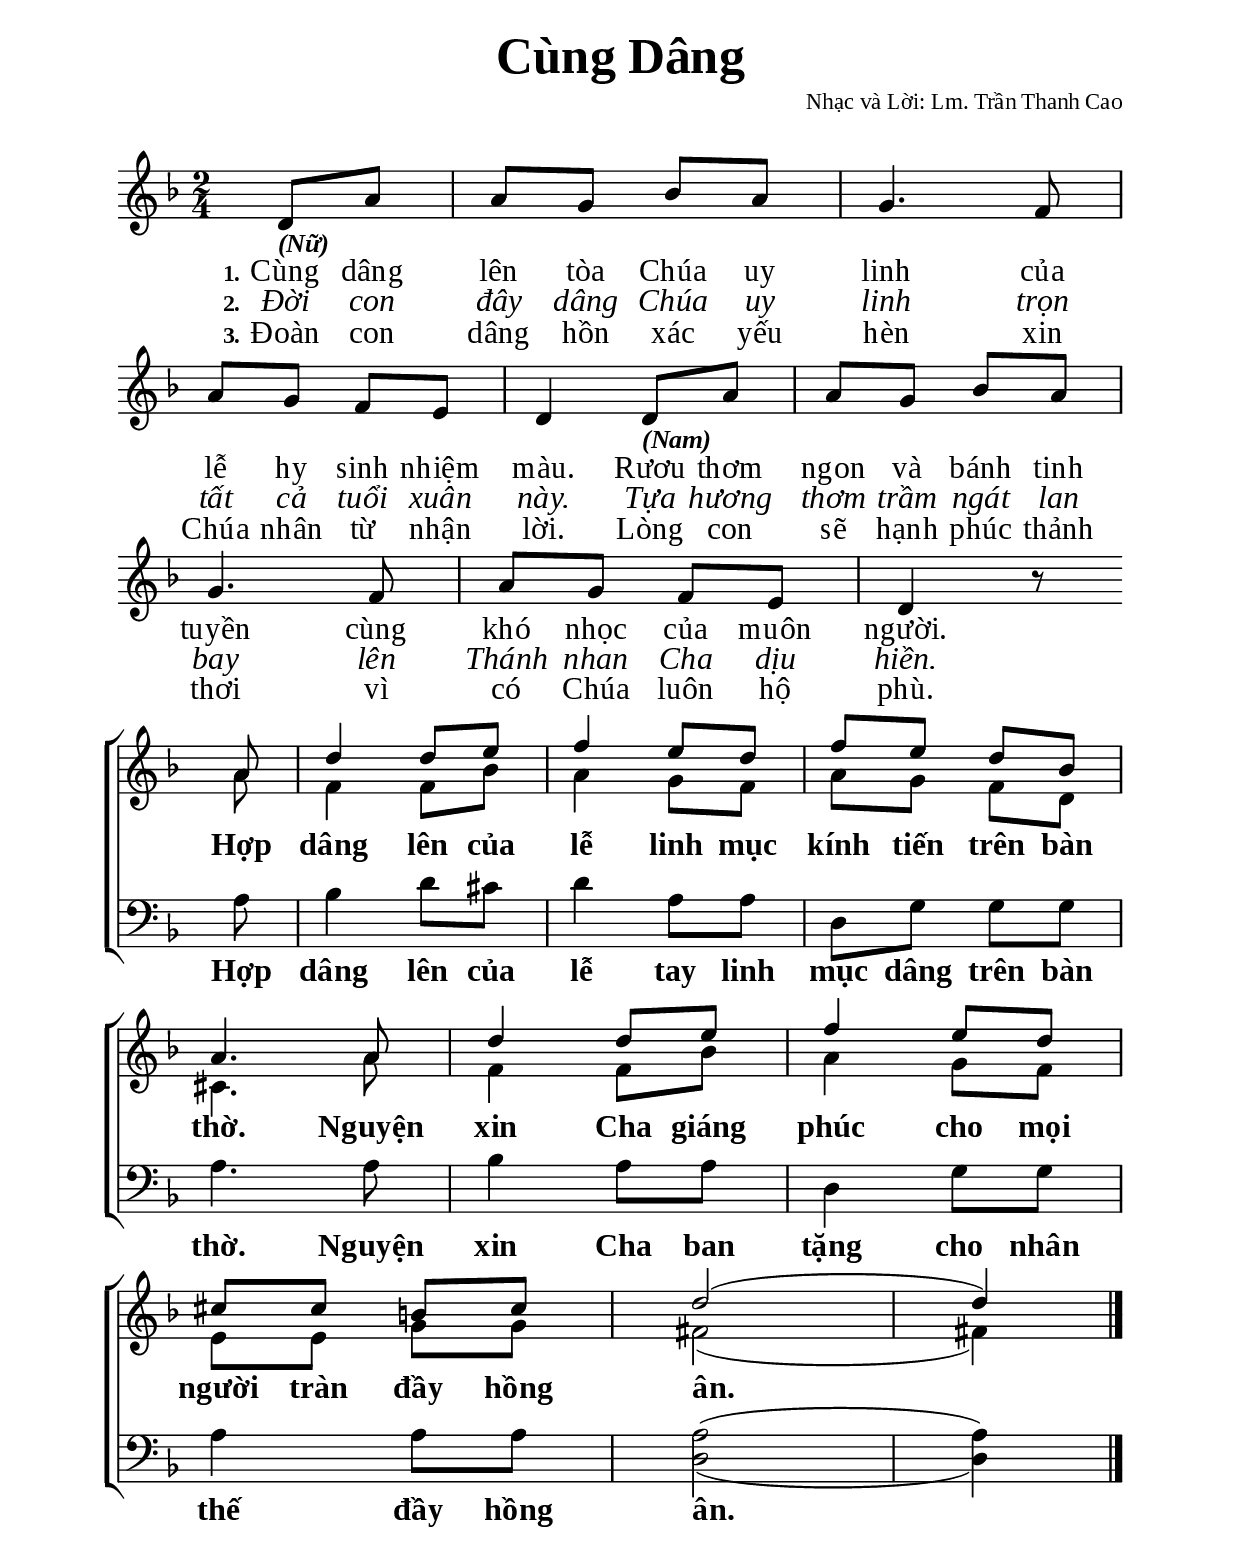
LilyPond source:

% Cài đặt chung
\version "2.20.0"
\include "english.ly"

\header {
  title = \markup { \fontsize #3 "Cùng Dâng" }
  composer = "Nhạc và Lời: Lm. Trần Thanh Cao"
  arranger = " "
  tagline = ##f
}

\paper {
  #(set-paper-size "a4")
  top-margin = 10\mm
  bottom-margin = 10\mm
  left-margin = 20\mm
  right-margin = 20\mm
  indent = #0
  #(define fonts
    (make-pango-font-tree
      "Liberation Serif"
      "Liberation Serif"
      "Liberation Serif"
      (/ 20 20)))
  page-count = #1
}

% Nhạc phiên khúc
nhacPhienKhuc = \relative c' {
  _\markup { \bold \italic (Nữ) }
  \partial 4 
  d8 a' |
  a g bf a |
  g4. f8 |
  a g f e |
  d4 d8 _\markup { \bold \italic (Nam) } a' |
  a g bf a |
  g4. f8 |
  a g f e |
  d4 r8
}

% Nhạc điệp khúc
nhacDiepKhucSop = \relative c'' {
  \partial 8 a8 |
  d4 d8 e |
  f4 e8 d |
  f e d bf |
  a4. a8 |
  d4 d8 e |
  f4 e8 d |
  cs cs b! cs |
  d2 ( |
  d4) \bar "|."
}

nhacDiepKhucAlto = \relative c'' {
  \partial 8 a8 |
  f4 f8 bf |
  a4 g8 f |
  a g f d |
  cs4. a'8 |
  f4 f8 bf |
  a4 g8 f |
  e e g g |
  fs2 ( |
  fs4)
}

nhacDiepKhucBas = \relative c' {
  \partial 8 a8 |
  bf4 d8 cs |
  d4 a8 a |
  d, g g g |
  a4. a8 |
  bf4 a8 a |
  d,4 g8 g |
  a4 a8 a |
  <<
    {
      a2 ^( |
      a4)
    }
    {
      d,2 _( |
      d4)
    }
  >>
}

% Lời phiên khúc
loiPhienKhucMot = \lyricmode {
  \set stanza = #"1."
  Cùng dâng lên tòa Chúa uy linh của lễ hy sinh nhiệm màu.
  Rươu thơm ngon và bánh tinh tuyền cùng khó nhọc của muôn người.
}

loiPhienKhucHai = \lyricmode {
  \override Lyrics.LyricText.font-shape = #'italic
  \set stanza = #"2."
  Đời con đây dâng Chúa uy linh trọn tất cả tuổi xuân này.
  Tựa hương thơm trầm ngát lan bay lên Thánh nhan Cha dịu hiền.
}

loiPhienKhucBa = \lyricmode {
  \set stanza = #"3."
  Đoàn con dâng hồn xác yếu hèn xin Chúa nhân từ nhận lời.
  Lòng con sẽ hạnh phúc thảnh thơi vì có Chúa luôn hộ phù.
}

% Lời điệp khúc
loiDiepKhucSop = \lyricmode {
  Hợp dâng lên của lễ linh mục kính tiến trên bàn thờ.
  Nguyện xin Cha giáng phúc cho mọi người tràn đầy hồng ân.
}

loiDiepKhucBas = \lyricmode {
  Hợp dâng lên của lễ tay linh mục dâng trên bàn thờ.
  Nguyện xin Cha ban tặng cho nhân thế đầy hồng ân.
}

% Dàn trang
\score {
  \new ChoirStaff <<
    \new Staff = phienKhuc \with {
        \magnifyStaff #(magstep +1)
      }
      <<
      \new Voice = beSop {
        \key f \major \time 2/4 \nhacPhienKhuc
      }
    >>
    \new Lyrics \lyricsto beSop \loiPhienKhucMot
    \new Lyrics \lyricsto beSop \loiPhienKhucHai
    \new Lyrics \lyricsto beSop \loiPhienKhucBa
  >>
  \layout {
    \override Lyrics.LyricText.font-size = #+3
    \override Lyrics.LyricSpace.minimum-distance = #1.0
    \override Score.BarNumber.break-visibility = ##(#f #f #f)
    \override Score.SpacingSpanner.uniform-stretching = ##t
  } 
}

\score {
  \new ChoirStaff <<
    \new Staff \with {
        \consists "Merge_rests_engraver"
        \magnifyStaff #(magstep +1)
      }
      <<
        \clef "treble"
        \new Voice = beSop {
          \voiceOne \key f \major \time 2/4 \nhacDiepKhucSop
        }
        \new Voice = beAlto {
          \voiceTwo \key f \major \time 2/4 \nhacDiepKhucAlto
        }
        \new Lyrics \lyricsto beSop \loiDiepKhucSop
    >>
    \new Staff \with {
        \consists "Merge_rests_engraver"
        \magnifyStaff #(magstep +1)
      }
      <<
        \clef "bass"
        \new Voice = beBas {
          \voiceTwo \key f \major \time 2/4 \nhacDiepKhucBas
        }
        \new Lyrics \lyricsto beBas \loiDiepKhucBas
    >>
  >>
  \layout {
    \override Staff.TimeSignature.transparent = ##t
    \override Lyrics.LyricText.font-series = #'bold
    \override Lyrics.LyricText.font-size = #+3
    \override Lyrics.LyricSpace.minimum-distance = #1.5
    \override Score.BarNumber.break-visibility = ##(#f #f #f)
    \override Score.SpacingSpanner.uniform-stretching = ##t
  }
}
